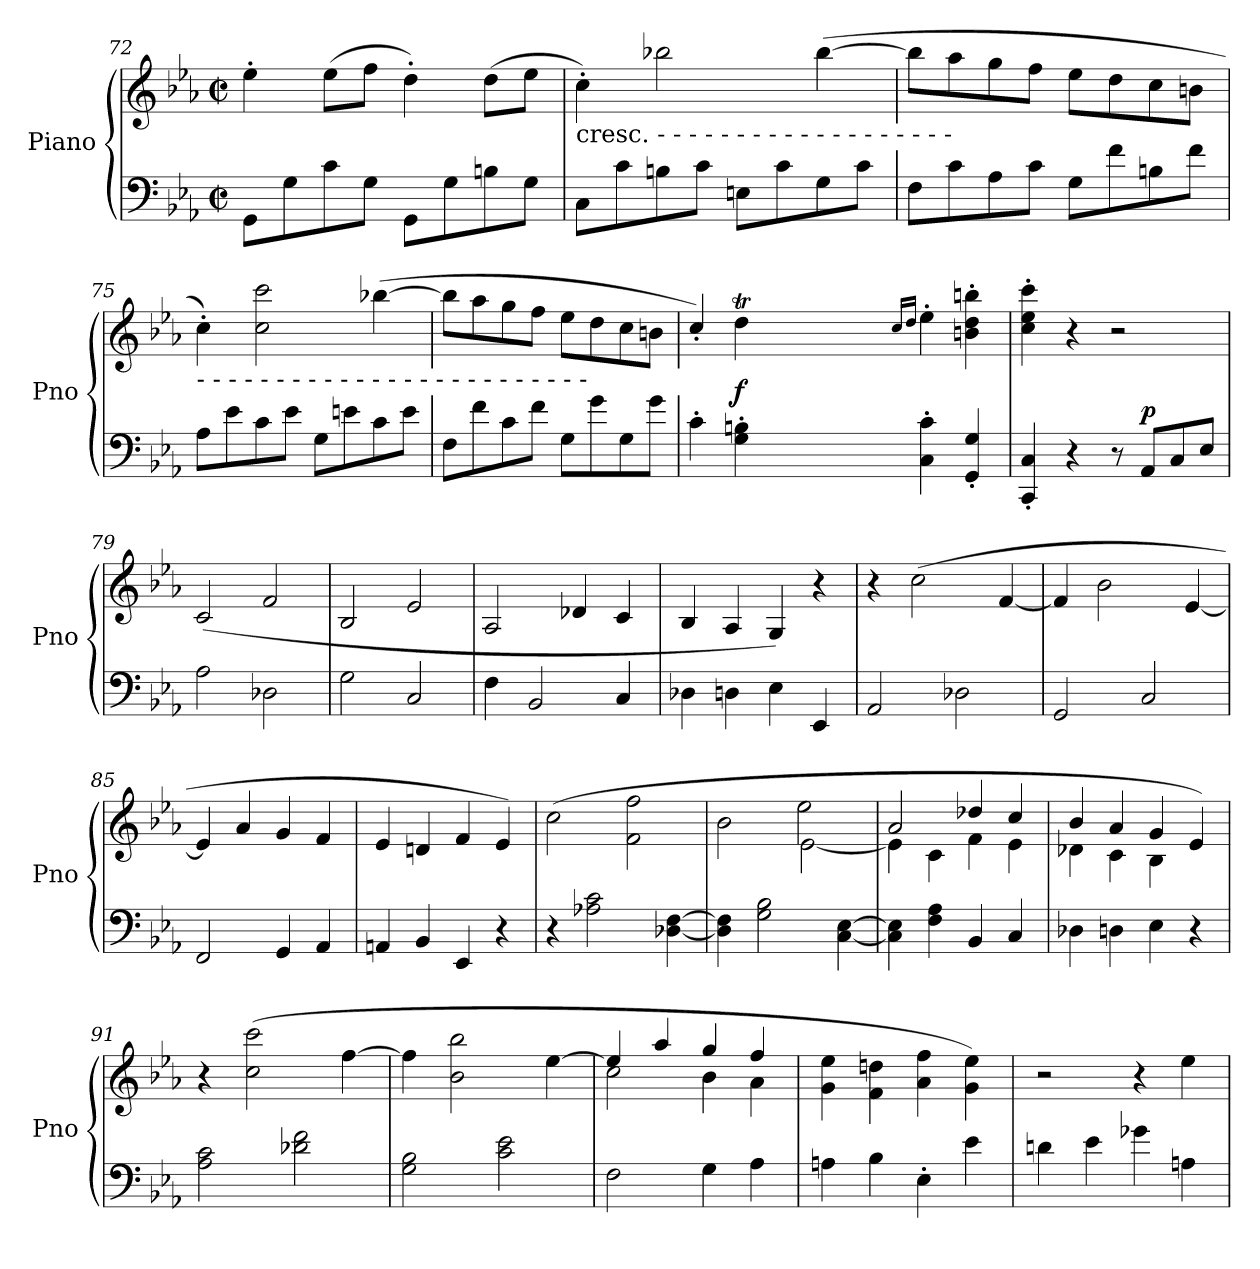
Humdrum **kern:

**kern	**kern	**dynam
*part1	*part1	*part1
*staff2	*staff1	*staff1/2
*I"Piano	*	*
*I'Pno	*	*
*clefF4	*clefG2	*
*k[b-e-a-]	*k[b-e-a-]	*
*E-:	*E-:	*
*M2/2	*M2/2	*
*met(c|)	*met(c|)	*
=72	=72	=72
8GG\L	4ee-'\	.
8G\	.	.
8c\	(>8ee-\L	.
8G\J	8ff\J	.
8GG\L	4dd'\)	.
8G\	.	.
8Bn\	(>8dd\L	.
8G\J	8ee-\J	.
=73	=73	=73
!	!LO:TX:b:t=cresc.  -  -  -  -  -  -  -  -  -  -  -  -  -  -  -  -  -  -  -	!
8C\L	4cc'\)	.
8c\	.	.
8Bn\	2bb-X\	.
8c\J	.	.
8En\L	.	.
8c\	.	.
8G\	(>[4bb-\	.
8c\J	.	.
!!LO:PB:g=z
=74	=74	=74
8F\L	8bb-\L]	.
8c\	8aa-\	.
8A-\	8gg\	.
8c\J	8ff\J	.
8G\L	8ee-\L	.
8f\	8dd\	.
8Bn\	8cc\	.
8f\J	8bn\J	.
=75	=75	=75
!	!LO:TX:b:t=-  -  -  -  -  -  -  -  -  -  -  -  -  -  -  -  -  -  -  -  -  -  -  -  -	!
8A-\L	4cc'\)	.
8e-\	.	.
8c\	2cc\ 2ccc\	.
8e-\J	.	.
8G\L	.	.
8en\	.	.
8c\	(>[4bb-X\	.
8e\J	.	.
=76	=76	=76
8F\L	8bb-\L]	.
8f\	8aa-\	.
8c\	8gg\	.
8f\J	8ff\J	.
8G\L	8ee-\L	.
8g\	8dd\	.
8G\	8cc\	.
8g\J	8bn\J	.
=77	=77	=77
*	*^	*
4c'\	4cc'/)	4ryy	.
!	!	!	!LO:DY:b
4G\' 4Bn\'	4ddt\	32ee-LLLyy	f
.	.	32ddyy	.
.	.	32ee-yy	.
.	.	32ddyy	.
.	.	32ee-yy	.
.	.	32ddyy	.
.	.	32ccyy	.
.	.	32ddJJJyy	.
.	16qcc/LL	.	.
.	16qdd/JJ	.	.
4C\' 4c\'	4ee-'\	2ryy	.
4GG/' 4G/'	4bn\' 4dd\' 4bbn\'	.	.
*	*v	*v	*
!!LO:LB:g=z
=78	=78	=78
4CC/' 4C/'	4cc\' 4ee-\' 4ccc\'	.
4r	4r	.
8r	2r	.
!	!	!LO:DY:a=2
8AA-/L	.	p
8C/	.	.
8E-/J	.	.
=79	=79	=79
2A-\	(>2c/	.
2D-X\	2f/	.
=80	=80	=80
2G\	2B-/	.
2C/	2e-/	.
=81	=81	=81
4F\	2A-/	.
2BB-/	.	.
.	4d-X/	.
4C/	4c/	.
=82	=82	=82
4D-X\	4B-/	.
4Dn\	4A-/	.
4E-\	4G/)	.
4EE-/	4r	.
=83	=83	=83
2AA-/	4r	.
.	(>2cc\	.
2D-X\	.	.
.	[4f/	.
=84	=84	=84
2GG/	4f/]	.
.	2b-\	.
2C/	.	.
.	[4e-/	.
=85	=85	=85
2FF/	4e-/]	.
.	4a-/	.
4GG/	4g/	.
4AA-/	4f/	.
=86	=86	=86
4AAn/	4e-/	.
4BB-/	4dn/	.
4EE-/	4f/	.
4r	4e-/)	.
!!LO:LB:g=z
=87	=87	=87
4r	(>2cc\	.
2A-X\ 2c\	.	.
.	2f\ 2ff\	.
[4D-X\ [4F\	.	.
=88	=88	=88
*	*^	*
4D-\] 4F\]	2b-\	2ryy	.
2G\ 2B-\	.	.	.
.	2ee-\	[2e-\	.
[4C\ [4E-\	.	.	.
=89	=89	=89	=89
4C\] 4E-\]	2a-/	4e-\]	.
4F\ 4A-\	.	4c\	.
4BB-/	4dd-X/	4f\	.
4C/	4cc/	4e-\	.
=90	=90	=90	=90
4D-X\	4b-/	4d-X\	.
4Dn\	4a-/	4c\	.
4E-\	4g/	4B-\	.
4r	4e-/)	4ryy	.
*	*v	*v	*
=91	=91	=91
2A-\ 2c\	4r	.
.	(>2cc\ 2ccc\	.
2d-X\ 2f\	.	.
.	[4ff\	.
=92	=92	=92
2G\ 2B-\	4ff\]	.
.	2b-\ 2bb-\	.
2c\ 2e-\	.	.
.	[4ee-\	.
=93	=93	=93
*	*^	*
2F\	4ee-/]	2cc\	.
.	4aa-/	.	.
4G\	4gg/	4b-\	.
4A-\	4ff/	4a-\	.
*	*v	*v	*
=94	=94	=94
4An\	4g\ 4ee-\	.
4B-\	4f\ 4ddn\	.
4E-'\	4a-\ 4ff\	.
4e-\	4g\ 4ee-\)	.
!!LO:LB:g=z
=95	=95	=95
4dn\	2r	.
4e-\	.	.
4g-X\	4r	.
4An\	4ee-\	.
=	=	=
*-	*-	*-
